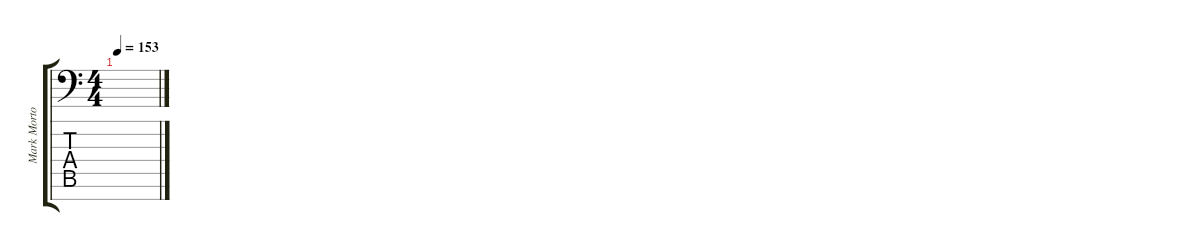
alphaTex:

\track ("Mark Morton - Rhythm Guitar (R" "Mark Morto") {instrument overdrivenguitar}
\staff {score tabs}
\tuning (E4 B3 G3 D3 A2 D2 C-1) {hide}
\ts (4 4)
\tempo 153
\clef f4
\ks c
